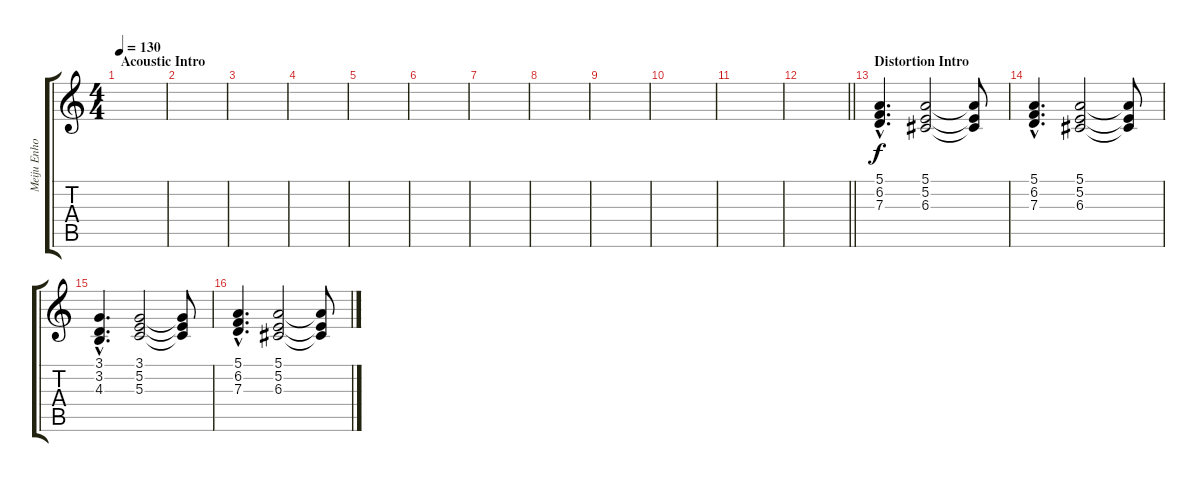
\track ("Meiju Enho" "Meiju Enho") {instrument stringensemble1}
\staff {score tabs}
\tuning (E4 B3 G3 D3 A2 E2) {hide}
\ts (4 4)
\section ("" "Acoustic Intro")
\tempo 130
\clef g2
\ks c
|
|
|
|
|
|
|
|
|
|
|
\barLineRight lightlight
|
\section ("" "Distortion Intro")
(5.1{hac} 6.2{hac} 7.3{hac}).4{d} (5.1 5.2 6.3).2 (5.1{t} 5.2{t} 6.3{t}).8 |
(5.1{hac} 6.2{hac} 7.3{hac}).4{d} (5.1 5.2 6.3).2 (5.1{t} 5.2{t} 6.3{t}).8 |
(3.1{hac} 3.2{hac} 4.3{hac}).4{d} (3.1 5.2 5.3).2 (3.1{t} 5.2{t} 5.3{t}).8 |
(5.1{hac} 6.2{hac} 7.3{hac}).4{d} (5.1 5.2 6.3).2 (5.1{t} 5.2{t} 6.3{t}).8
